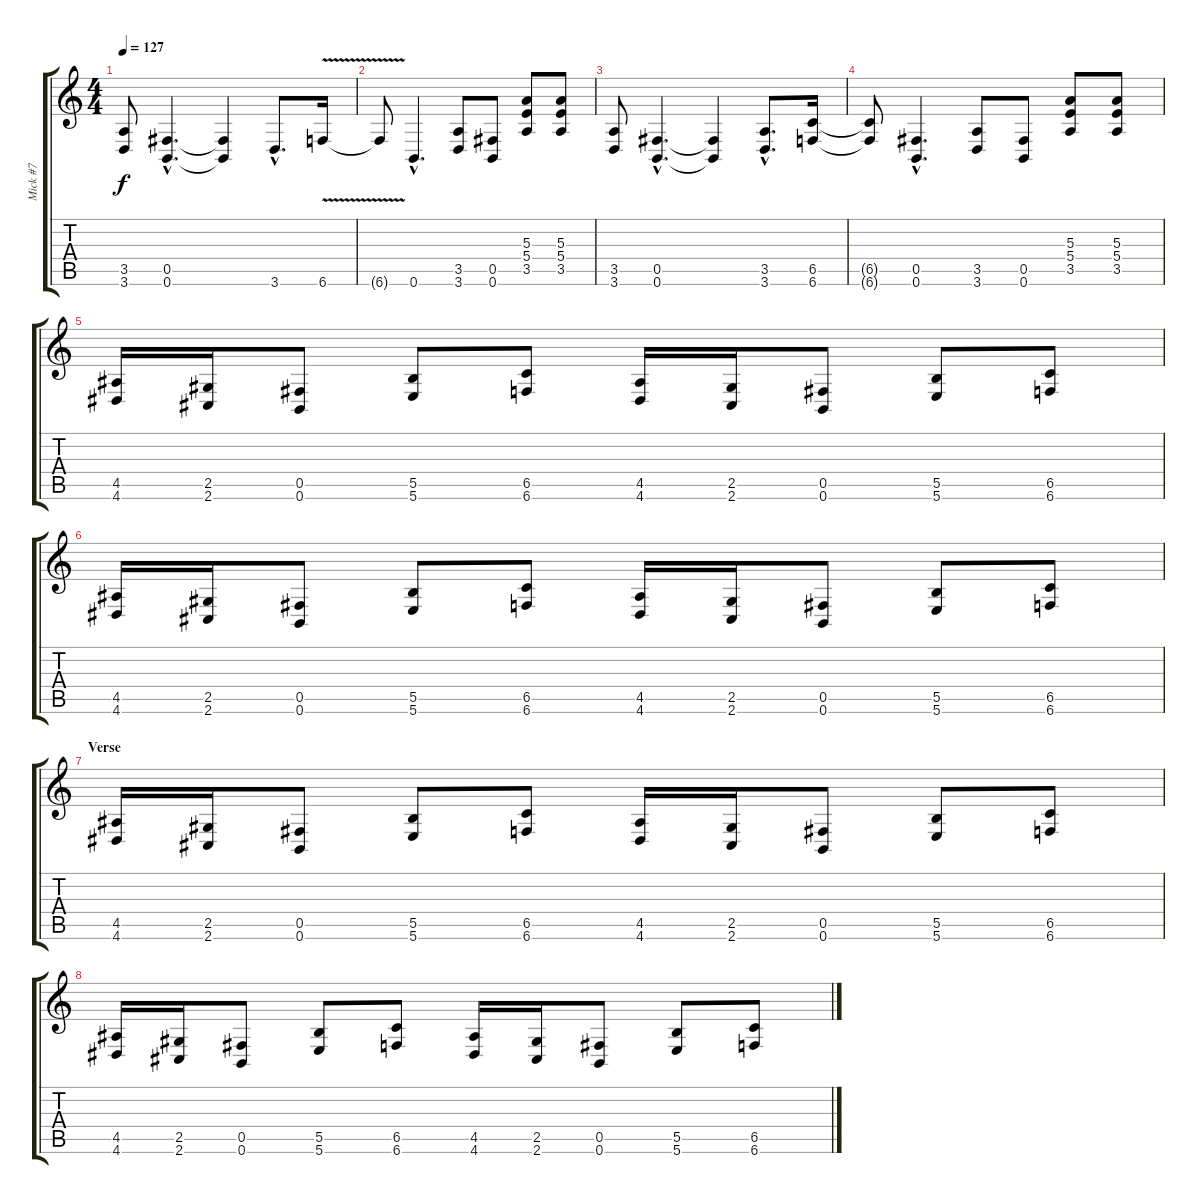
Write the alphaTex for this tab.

\track ("Mick #7" "Mick #7") {instrument distortionguitar}
\staff {score tabs}
\tuning (Db4 Ab3 E3 B2 Gb2 B1) {hide}
\ts (4 4)
\tempo 127
\clef g2
\ks c
(3.5 3.6).8{dy f} (0.5{hac} 0.6{hac}).4{d} (0.5{t} 0.6{t}).4 3.6{hac}.8{d} 6.6{v}.16 |
6.6{t}.8 0.6{hac}.4{d} (3.5 3.6).8 (0.5 0.6).8 (5.3 5.4 3.5).8 (5.3 5.4 3.5).8 |
(3.5 3.6).8 (0.5{hac} 0.6{hac}).4{d} (0.5{t} 0.6{t}).4 (3.5{hac} 3.6{hac}).8{d} (6.5 6.6).16 |
(6.5{t} 6.6{t}).8 (0.5{hac} 0.6{hac}).4{d} (3.5 3.6).8 (0.5 0.6).8 (5.3 5.4 3.5).8 (5.3 5.4 3.5).8 |
(4.5 4.6).16 (2.5 2.6).16 (0.5 0.6).8 (5.5 5.6).8 (6.5 6.6).8 (4.5 4.6).16 (2.5 2.6).16 (0.5 0.6).8 (5.5 5.6).8 (6.5 6.6).8 |
(4.5 4.6).16 (2.5 2.6).16 (0.5 0.6).8 (5.5 5.6).8 (6.5 6.6).8 (4.5 4.6).16 (2.5 2.6).16 (0.5 0.6).8 (5.5 5.6).8 (6.5 6.6).8 |
\section ("" "Verse")
(4.5 4.6).16 (2.5 2.6).16 (0.5 0.6).8 (5.5 5.6).8 (6.5 6.6).8 (4.5 4.6).16 (2.5 2.6).16 (0.5 0.6).8 (5.5 5.6).8 (6.5 6.6).8 |
(4.5 4.6).16 (2.5 2.6).16 (0.5 0.6).8 (5.5 5.6).8 (6.5 6.6).8 (4.5 4.6).16 (2.5 2.6).16 (0.5 0.6).8 (5.5 5.6).8 (6.5 6.6).8
